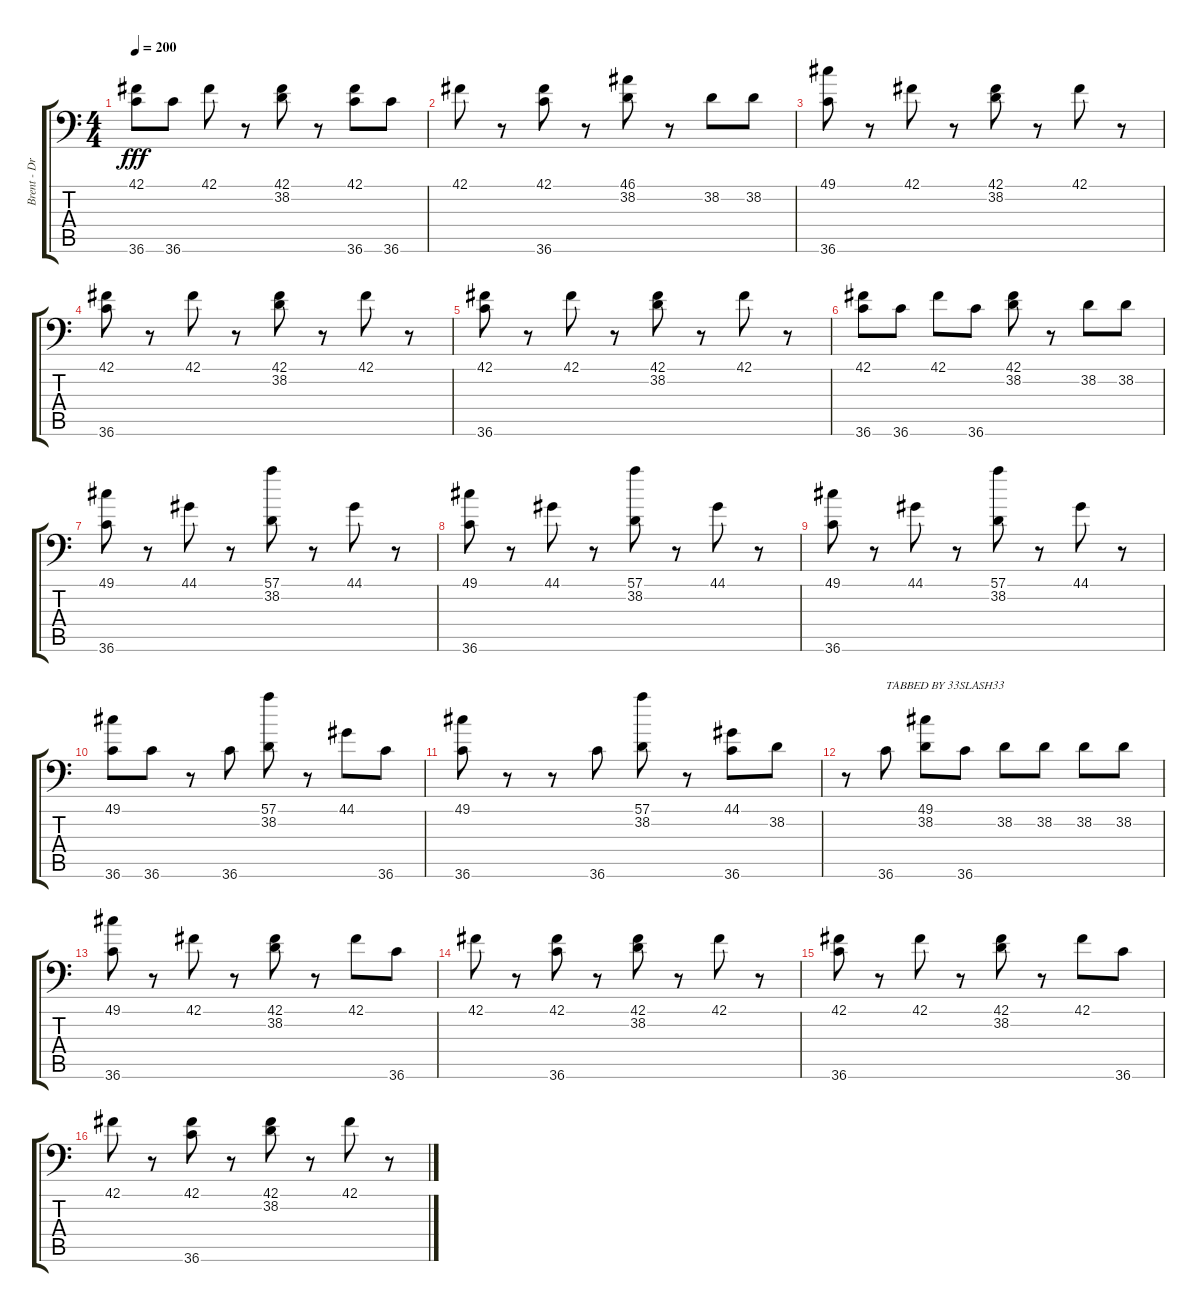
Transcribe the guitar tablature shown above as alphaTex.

\track ("Brent - Drums" "Brent - Dr") {instrument acousticgrandpiano}
\staff {score tabs}
\tuning (C-1 C-1 C-1 C-1 C-1 C-1) {hide}
\ts (4 4)
\tempo 200
\clef f4
\ks c
(42.1 36.6).8{dy fff} 36.6.8 42.1.8 r.8 (42.1 38.2).8 r.8 (42.1 36.6).8 36.6.8 |
42.1.8 r.8 (42.1 36.6).8 r.8 (46.1 38.2).8 r.8 38.2.8 38.2.8 |
(49.1 36.6).8 r.8 42.1.8 r.8 (42.1 38.2).8 r.8 42.1.8 r.8 |
(42.1 36.6).8 r.8 42.1.8 r.8 (42.1 38.2).8 r.8 42.1.8 r.8 |
(42.1 36.6).8 r.8 42.1.8 r.8 (42.1 38.2).8 r.8 42.1.8 r.8 |
(42.1 36.6).8 36.6.8 42.1.8 36.6.8 (42.1 38.2).8 r.8 38.2.8 38.2.8 |
(49.1 36.6).8 r.8 44.1.8 r.8 (57.1 38.2).8 r.8 44.1.8 r.8 |
(49.1 36.6).8 r.8 44.1.8 r.8 (57.1 38.2).8 r.8 44.1.8 r.8 |
(49.1 36.6).8 r.8 44.1.8 r.8 (57.1 38.2).8 r.8 44.1.8 r.8 |
(49.1 36.6).8 36.6.8 r.8 36.6.8 (57.1 38.2).8 r.8 44.1.8 36.6.8 |
(49.1 36.6).8 r.8 r.8 36.6.8 (57.1 38.2).8 r.8 (44.1 36.6).8 38.2.8 |
r.8 36.6.8{txt "TABBED BY 33SLASH33"} (49.1 38.2).8 36.6.8 38.2.8 38.2.8 38.2.8 38.2.8 |
(49.1 36.6).8 r.8 42.1.8 r.8 (42.1 38.2).8 r.8 42.1.8 36.6.8 |
42.1.8 r.8 (42.1 36.6).8 r.8 (42.1 38.2).8 r.8 42.1.8 r.8 |
(42.1 36.6).8 r.8 42.1.8 r.8 (42.1 38.2).8 r.8 42.1.8 36.6.8 |
42.1.8 r.8 (42.1 36.6).8 r.8 (42.1 38.2).8 r.8 42.1.8 r.8
